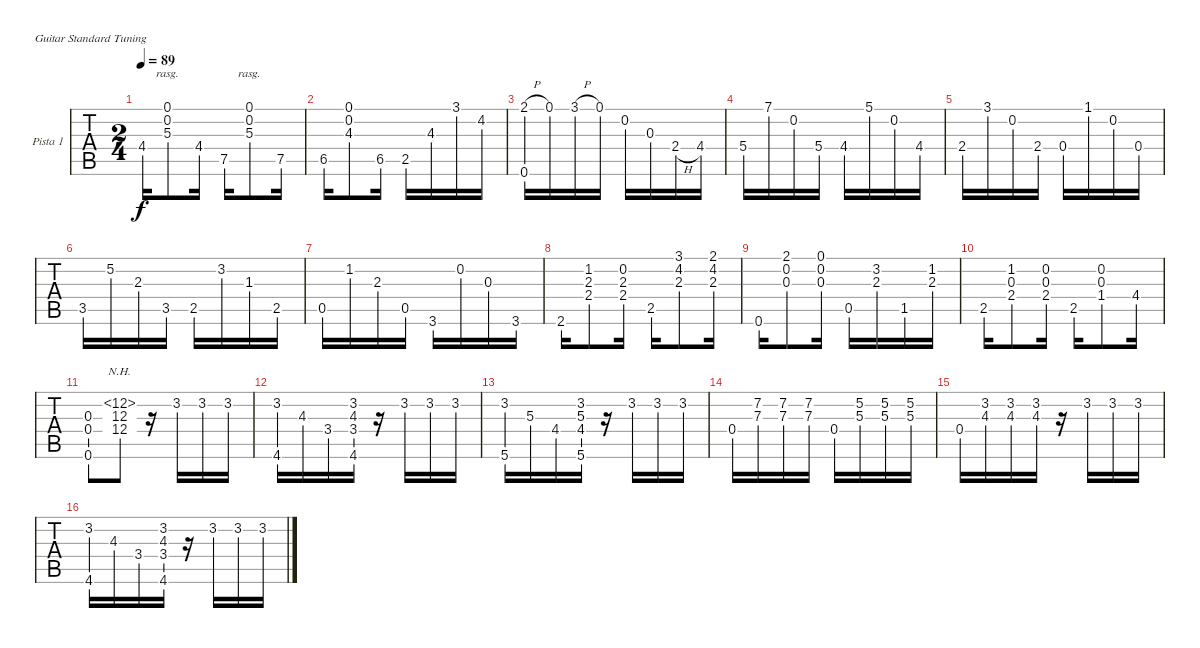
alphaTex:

\bracketExtendMode nobrackets
\firstSystemTrackNameOrientation horizontal
\otherSystemsTrackNameOrientation horizontal
\track ("Pista 1" "Pista 1") {instrument acousticguitarsteel}
\staff {tabs}
\tuning (E4 B3 G3 D3 A2 E2)
\ts (2 4)
\tempo 89
\clef g2
\ks g
4.4.16{dy f} (0.1 0.2 5.3).8{rasg amianapaest} 4.4.16 7.5.16 (0.1 0.2 5.3).8{rasg amianapaest} 7.5.16 |
6.5.16 (0.1 0.2 4.3).8 6.5.16 2.5.16 4.3.16 3.1.16 4.2.16 |
(2.1{h} 0.6).16 0.1.16 3.1{h}.16 0.1.16 0.2.16 0.3.16 2.4{h}.16 4.4.16 |
5.4.16 7.1.16 0.2.16 5.4.16 4.4.16 5.1.16 0.2.16 4.4.16 |
2.4.16 3.1.16 0.2.16 2.4.16 0.4.16 1.1.16 0.2.16 0.4.16 |
3.5.16 5.2.16 2.3.16 3.5.16 2.5.16 3.2.16 1.3.16 2.5.16 |
0.5.16 1.2.16 2.3.16 0.5.16 3.6.16 0.2.16 0.3.16 3.6.16 |
2.6.16 (1.2 2.3 2.4).8 (0.2 2.3 2.4).16 2.5.16 (3.1 4.2 2.3).8 (2.1 4.2 2.3).16 |
0.6.16 (2.1 0.2 0.3).8 (0.1 0.2 0.3).16 0.5.16 (3.2 2.3).16 1.5.16 (1.2 2.3).16 |
2.5.16 (1.2 0.3 2.4).8 (0.2 0.3 2.4).16 2.5.16 (0.2 0.3 1.4).8 4.4.16 |
(0.3 0.4 0.6).8 (12.2{nh} 12.3 12.4).8 r.16 3.2.16 3.2.16 3.2.16 |
(3.2 4.6).16 4.3.16 3.4.16 (3.2 4.3 3.4 4.6).16 r.16 3.2.16 3.2.16 3.2.16 |
(3.2 5.6).16 5.3.16 4.4.16 (3.2 5.3 4.4 5.6).16 r.16 3.2.16 3.2.16 3.2.16 |
0.4.16 (7.2 7.3).16 (7.2 7.3).16 (7.2 7.3).16 0.4.16 (5.2 5.3).16 (5.2 5.3).16 (5.2 5.3).16 |
0.4.16 (3.2 4.3).16 (3.2 4.3).16 (3.2 4.3).16 r.16 3.2.16 3.2.16 3.2.16 |
(3.2 4.6).16 4.3.16 3.4.16 (3.2 4.3 3.4 4.6).16 r.16 3.2.16 3.2.16 3.2.16
